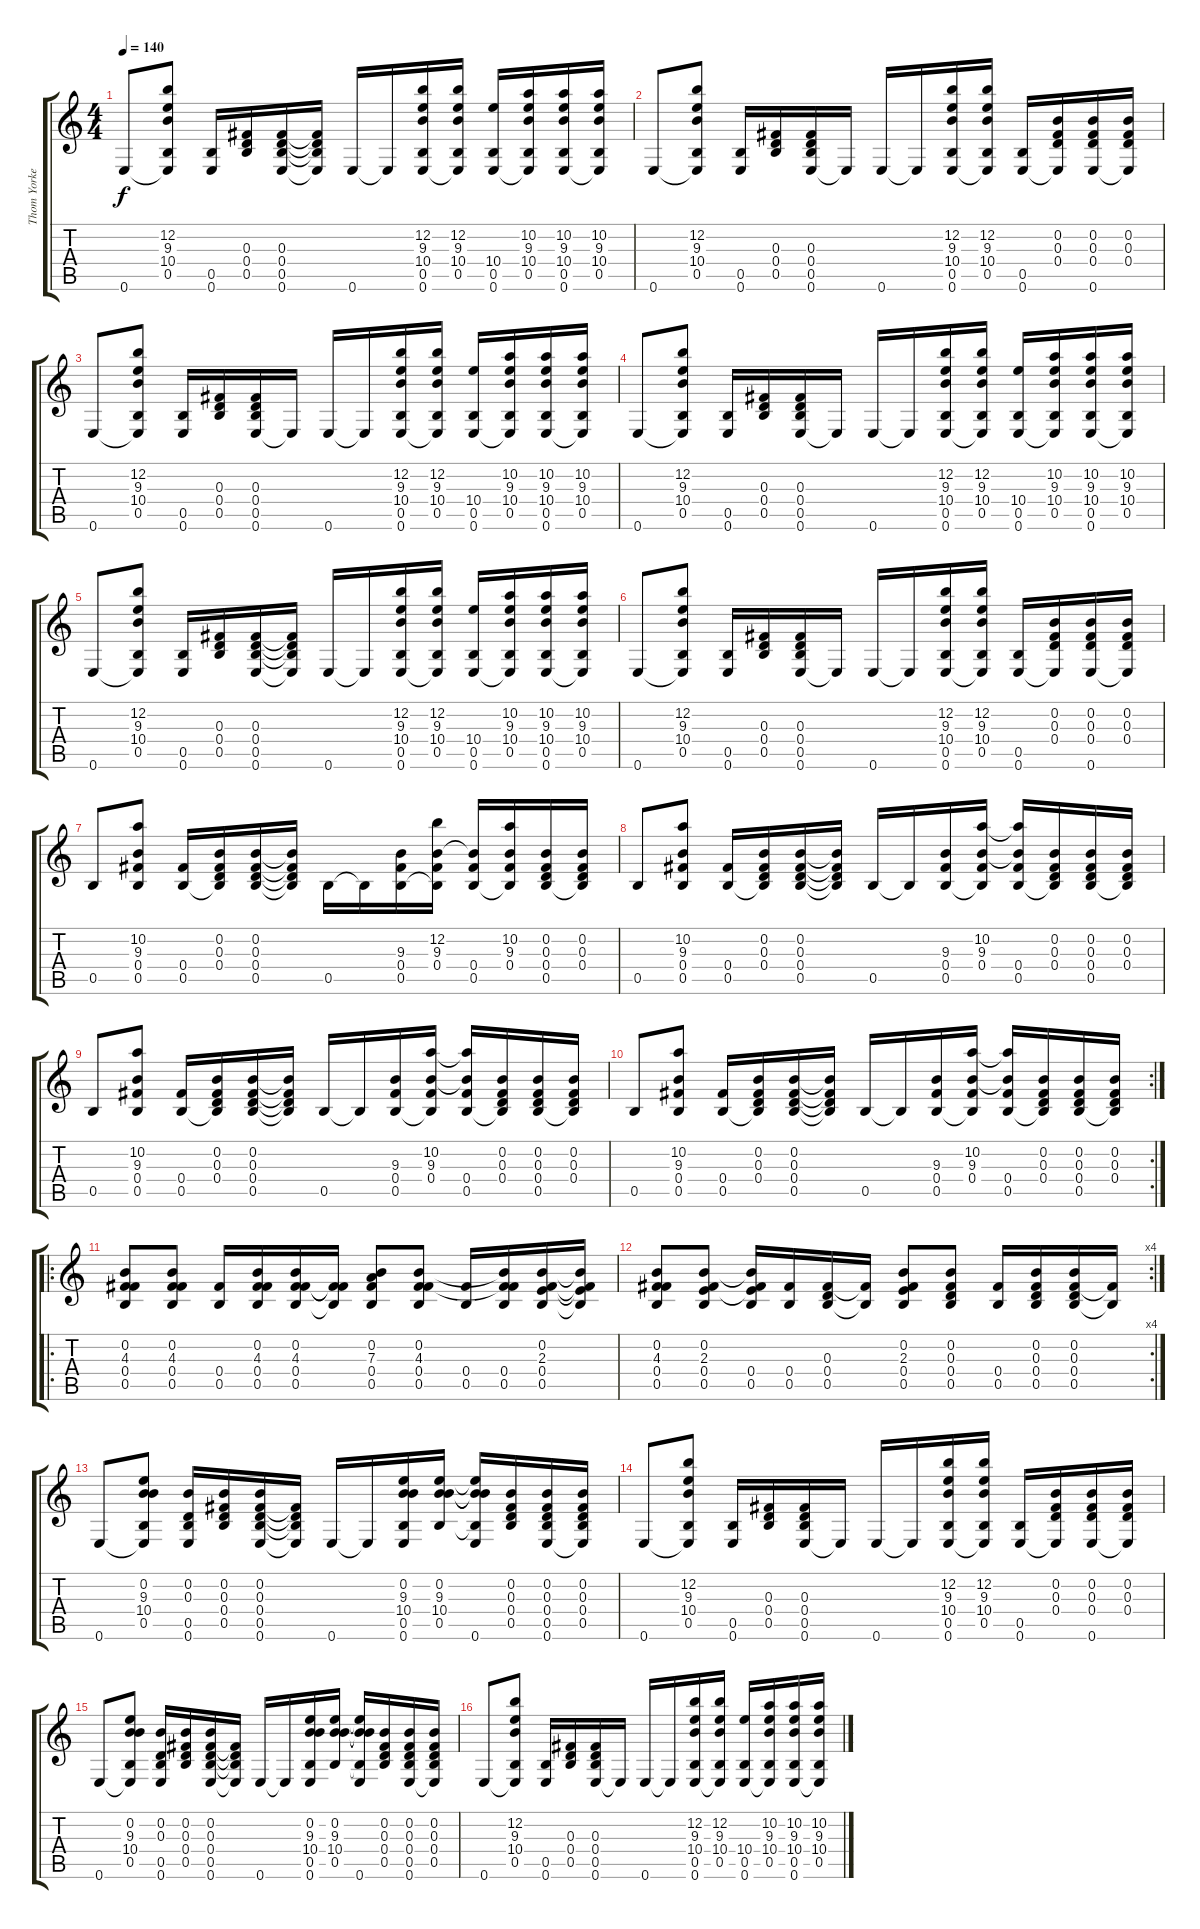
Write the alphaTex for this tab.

\track ("Thom Yorke" "Thom Yorke") {instrument acousticguitarsteel}
\staff {score tabs}
\tuning (E4 B3 D3 Gb3 B2 E2) {hide}
\ts (4 4)
\tempo 140
\clef g2
\ks c
0.6.8{dy f} (12.2 9.3 10.4 0.5 0.6{t}).8 (0.5 0.6).16 (0.3 0.4 0.5).16 (0.3 0.4 0.5 0.6).16 (0.3{t} 0.4{t} 0.5{t} 0.6{t}).16 0.6.16 0.6{t}.16 (12.2 9.3 10.4 0.5 0.6).16 (12.2 9.3 10.4 0.5 0.6{t}).16 (10.4 0.5 0.6).16 (10.2 9.3 10.4 0.5 0.6{t}).16 (10.2 9.3 10.4 0.5 0.6).16 (10.2 9.3 10.4 0.5 0.6{t}).16 |
0.6.8 (12.2 9.3 10.4 0.5 0.6{t}).8 (0.5 0.6).16 (0.3 0.4 0.5).16 (0.3 0.4 0.5 0.6).16 0.6{t}.16 0.6.16 0.6{t}.16 (12.2 9.3 10.4 0.5 0.6).16 (12.2 9.3 10.4 0.5 0.6{t}).16 (0.5 0.6).16 (0.2 0.3 0.4 0.6{t}).16 (0.2 0.3 0.4 0.6).16 (0.2 0.3 0.4 0.6{t}).16 |
0.6.8 (12.2 9.3 10.4 0.5 0.6{t}).8 (0.5 0.6).16 (0.3 0.4 0.5).16 (0.3 0.4 0.5 0.6).16 0.6{t}.16 0.6.16 0.6{t}.16 (12.2 9.3 10.4 0.5 0.6).16 (12.2 9.3 10.4 0.5 0.6{t}).16 (10.4 0.5 0.6).16 (10.2 9.3 10.4 0.5 0.6{t}).16 (10.2 9.3 10.4 0.5 0.6).16 (10.2 9.3 10.4 0.5 0.6{t}).16 |
0.6.8 (12.2 9.3 10.4 0.5 0.6{t}).8 (0.5 0.6).16 (0.3 0.4 0.5).16 (0.3 0.4 0.5 0.6).16 0.6{t}.16 0.6.16 0.6{t}.16 (12.2 9.3 10.4 0.5 0.6).16 (12.2 9.3 10.4 0.5 0.6{t}).16 (10.4 0.5 0.6).16 (10.2 9.3 10.4 0.5 0.6{t}).16 (10.2 9.3 10.4 0.5 0.6).16 (10.2 9.3 10.4 0.5 0.6{t}).16 |
0.6.8 (12.2 9.3 10.4 0.5 0.6{t}).8 (0.5 0.6).16 (0.3 0.4 0.5).16 (0.3 0.4 0.5 0.6).16 (0.3{t} 0.4{t} 0.5{t} 0.6{t}).16 0.6.16 0.6{t}.16 (12.2 9.3 10.4 0.5 0.6).16 (12.2 9.3 10.4 0.5 0.6{t}).16 (10.4 0.5 0.6).16 (10.2 9.3 10.4 0.5 0.6{t}).16 (10.2 9.3 10.4 0.5 0.6).16 (10.2 9.3 10.4 0.5 0.6{t}).16 |
0.6.8 (12.2 9.3 10.4 0.5 0.6{t}).8 (0.5 0.6).16 (0.3 0.4 0.5).16 (0.3 0.4 0.5 0.6).16 0.6{t}.16 0.6.16 0.6{t}.16 (12.2 9.3 10.4 0.5 0.6).16 (12.2 9.3 10.4 0.5 0.6{t}).16 (0.5 0.6).16 (0.2 0.3 0.4 0.6{t}).16 (0.2 0.3 0.4 0.6).16 (0.2 0.3 0.4 0.6{t}).16 |
0.5.8 (10.2 9.3 0.4 0.5).8 (0.4 0.5).16 (0.2 0.3 0.4 0.5{t}).16 (0.2 0.3 0.4 0.5).16 (0.2{t} 0.3{t} 0.4{t} 0.5{t}).16 0.5.16 0.5{t}.16 (9.3 0.4 0.5).16 (12.2 9.3 0.4 0.5{t}).16 (9.3{t} 0.4 0.5).16 (10.2 9.3 0.4 0.5{t}).16 (0.2 0.3 0.4 0.5).16 (0.2 0.3 0.4 0.5{t}).16 |
0.5.8 (10.2 9.3 0.4 0.5).8 (0.4 0.5).16 (0.2 0.3 0.4 0.5{t}).16 (0.2 0.3 0.4 0.5).16 (0.2{t} 0.3{t} 0.4{t} 0.5{t}).16 0.5.16 0.5{t}.16 (9.3 0.4 0.5).16 (10.2 9.3 0.4 0.5{t}).16 (10.2{t} 9.3{t} 0.4 0.5).16 (0.2 0.3 0.4 0.5{t}).16 (0.2 0.3 0.4 0.5).16 (0.2 0.3 0.4 0.5{t}).16 |
0.5.8 (10.2 9.3 0.4 0.5).8 (0.4 0.5).16 (0.2 0.3 0.4 0.5{t}).16 (0.2 0.3 0.4 0.5).16 (0.2{t} 0.3{t} 0.4{t} 0.5{t}).16 0.5.16 0.5{t}.16 (9.3 0.4 0.5).16 (10.2 9.3 0.4 0.5{t}).16 (10.2{t} 9.3{t} 0.4 0.5).16 (0.2 0.3 0.4 0.5{t}).16 (0.2 0.3 0.4 0.5).16 (0.2 0.3 0.4 0.5{t}).16 |
\rc 2
0.5.8 (10.2 9.3 0.4 0.5).8 (0.4 0.5).16 (0.2 0.3 0.4 0.5{t}).16 (0.2 0.3 0.4 0.5).16 (0.2{t} 0.3{t} 0.4{t} 0.5{t}).16 0.5.16 0.5{t}.16 (9.3 0.4 0.5).16 (10.2 9.3 0.4 0.5{t}).16 (10.2{t} 9.3{t} 0.4 0.5).16 (0.2 0.3 0.4 0.5{t}).16 (0.2 0.3 0.4 0.5).16 (0.2 0.3 0.4 0.5{t}).16 |
\ro
(0.2 4.3 0.4 0.5).8 (0.2 4.3 0.4 0.5).8 (0.4 0.5).16 (0.2 4.3 0.4 0.5).16 (0.2 4.3 0.4 0.5).16 (4.3{t} 0.4{t} 0.5{t}).16 (0.2 7.3 0.4 0.5).8 (0.2 4.3 0.4 0.5).8 (0.4 0.5).16 (0.2{t} 4.3{t} 0.4 0.5).16 (0.2 2.3 0.4 0.5).16 (0.2{t} 2.3{t} 0.4{t} 0.5{t}).16 |
\rc 4
(0.2 4.3 0.4 0.5).8 (0.2 2.3 0.4 0.5).8 (0.2{t} 2.3{t} 0.4 0.5).16 (0.4 0.5).16 (0.3 0.4 0.5).16 (0.4{t} 0.5{t}).16 (0.2 2.3 0.4 0.5).8 (0.2 0.3 0.4 0.5).8 (0.4 0.5).16 (0.2 0.3 0.4 0.5).16 (0.2 0.3 0.4 0.5).16 (0.4{t} 0.5{t}).16 |
0.6.8 (0.2 9.3 10.4 0.5 0.6{t}).8 (0.2 0.3 0.5 0.6).16 (0.2 0.3 0.4 0.5).16 (0.2 0.3 0.4 0.5 0.6).16 (0.3{t} 0.4{t} 0.5{t} 0.6{t}).16 0.6.16 0.6{t}.16 (0.2 9.3 10.4 0.5 0.6).16 (0.2 9.3 10.4 0.5).16 (0.2{t} 9.3{t} 10.4{t} 0.5{t} 0.6).16 (0.2 0.3 0.4 0.5).16 (0.2 0.3 0.4 0.5 0.6).16 (0.2 0.3 0.4 0.5 0.6{t}).16 |
0.6.8 (12.2 9.3 10.4 0.5 0.6{t}).8 (0.5 0.6).16 (0.3 0.4 0.5).16 (0.3 0.4 0.5 0.6).16 0.6{t}.16 0.6.16 0.6{t}.16 (12.2 9.3 10.4 0.5 0.6).16 (12.2 9.3 10.4 0.5 0.6{t}).16 (0.5 0.6).16 (0.2 0.3 0.4 0.6{t}).16 (0.2 0.3 0.4 0.6).16 (0.2 0.3 0.4 0.6{t}).16 |
0.6.8 (0.2 9.3 10.4 0.5 0.6{t}).8 (0.2 0.3 0.5 0.6).16 (0.2 0.3 0.4 0.5).16 (0.2 0.3 0.4 0.5 0.6).16 (0.3{t} 0.4{t} 0.5{t} 0.6{t}).16 0.6.16 0.6{t}.16 (0.2 9.3 10.4 0.5 0.6).16 (0.2 9.3 10.4 0.5).16 (0.2{t} 9.3{t} 10.4{t} 0.5{t} 0.6).16 (0.2 0.3 0.4 0.5).16 (0.2 0.3 0.4 0.5 0.6).16 (0.2 0.3 0.4 0.5 0.6{t}).16 |
0.6.8 (12.2 9.3 10.4 0.5 0.6{t}).8 (0.5 0.6).16 (0.3 0.4 0.5).16 (0.3 0.4 0.5 0.6).16 0.6{t}.16 0.6.16 0.6{t}.16 (12.2 9.3 10.4 0.5 0.6).16 (12.2 9.3 10.4 0.5 0.6{t}).16 (10.4 0.5 0.6).16 (10.2 9.3 10.4 0.5 0.6{t}).16 (10.2 9.3 10.4 0.5 0.6).16 (10.2 9.3 10.4 0.5 0.6{t}).16
